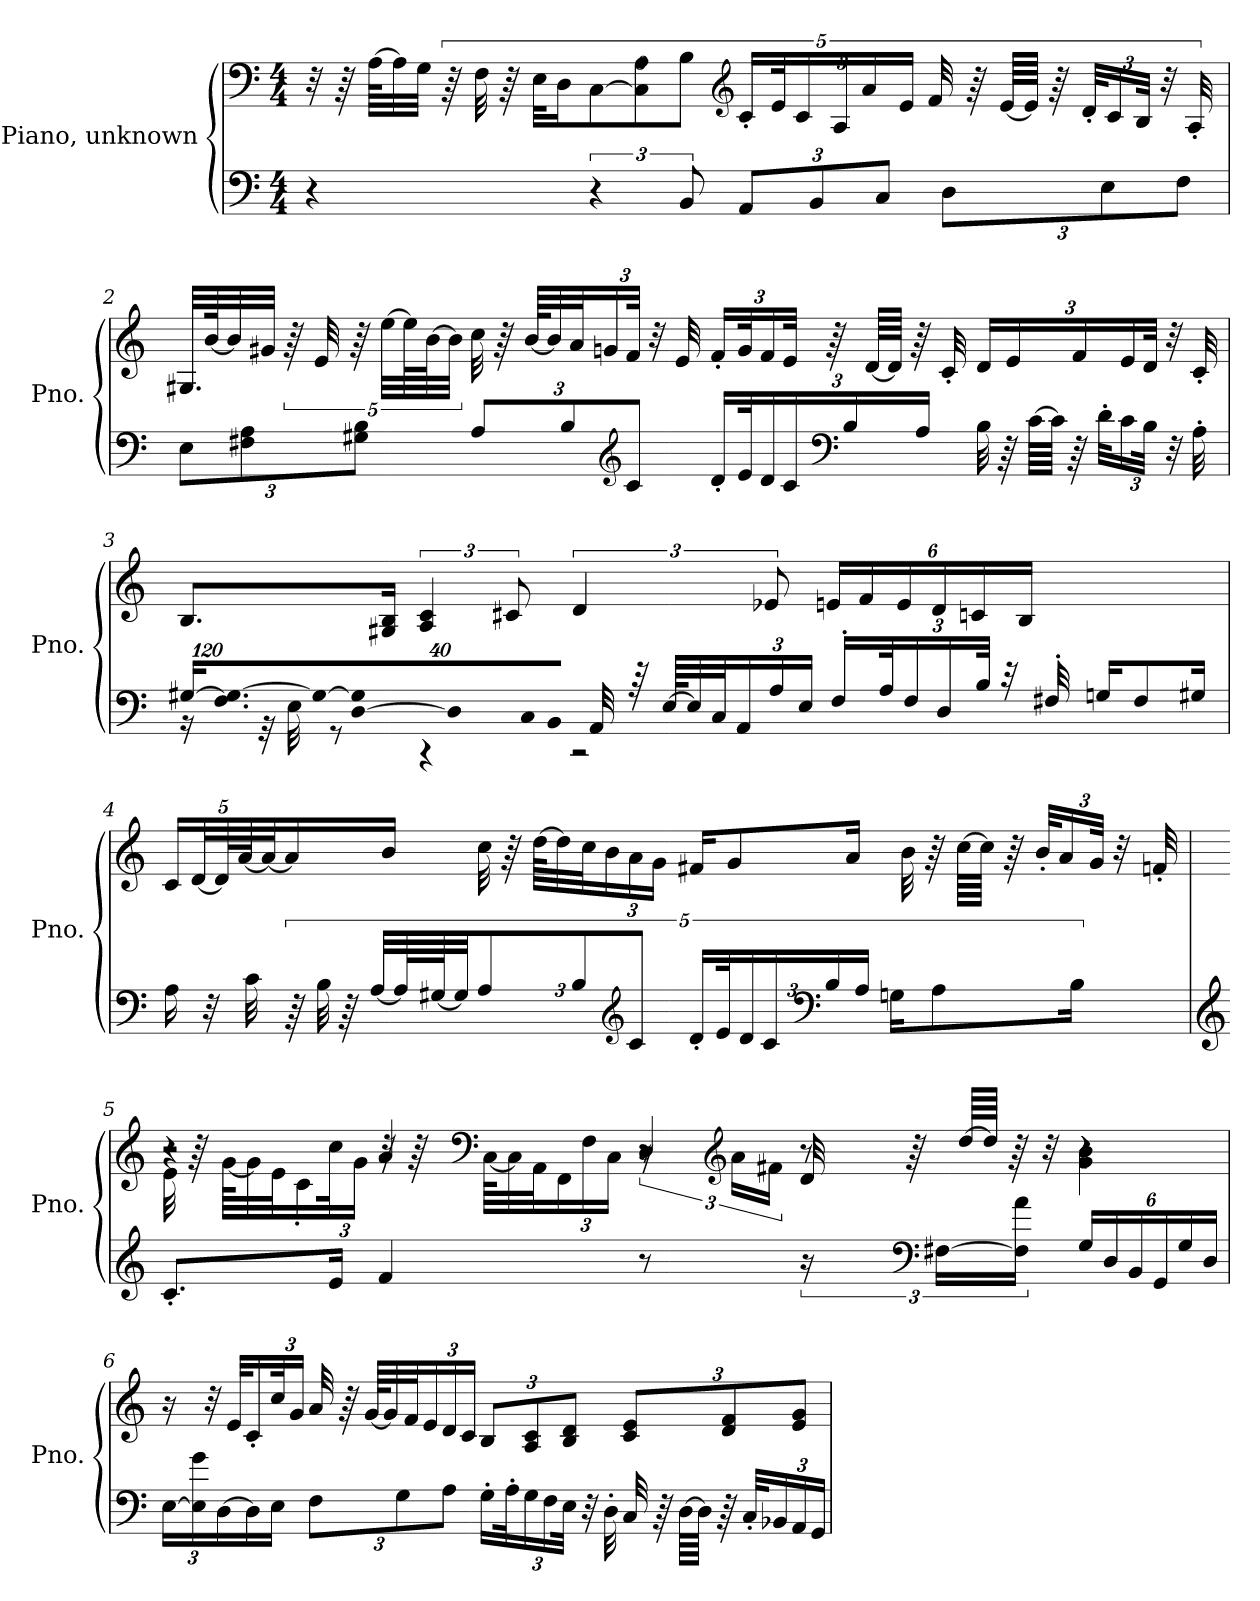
**kern	**kern
*part1	*part1
*staff2	*staff1
*I"Piano, unknown	*
*I'Pno.	*
*clefF4	*clefF4
*k[]	*k[]
*M4/4	*M4/4
*MM120	*MM120
=1	=1
4r	32r
.	64r
.	[64A\KLLL
.	32A\]
.	32G\JJJ
.	80r
.	40F\
.	80r
.	40E\KLL
.	20D\J
*	*Xbrackettup
6r	[12C\
.	12C\] 12A\
12BB/	12B\J
*	*clefG2
*Xbrackettup	*
12AA/L	16c'/LL
.	48e/K
12BB/	24c/
.	24A/
12C/J	24a/
.	24e/JJ
12D\L	32f/
.	64r
.	[64e/LLLL
.	64e/JJJJ]
.	64r
12E\	.
.	32d'/KLL
.	24c/
12F\J	48B/JJk
.	32r
.	32A'/
!!LO:LB:g=z
=2	=2
12E\L	32.G#X/LLL
.	[64b/K
.	32b/]
12F#X\ 12A\	.
.	32g#X/JJJ
*	*brackettup
.	80r
.	40e/
.	80r
12G#X\ 12B\J	.
.	[40ee\LLL
.	80ee\L]
.	[80b\J
.	40b\JJJ]
12A/L	32cc\
.	64r
.	[64b/KLLL
.	32b/]
12B/	.
.	32a/J
*	*Xbrackettup
.	24gn/
*clefG2	*
12c/J	48f/JJk
.	32r
.	32e/
16d'/LL	16f'/LL
48e/K	48g/K
24d/	24f/
24c/	32e/JJk
.	64r
*clefF4	*
24B/	.
.	[64d/LLLL
.	64d/JJJJ]
.	64r
24A/JJ	.
.	32c'/
32B\	24d/LL
64r	.
.	24e/
[64c\LLLL	.
64c\JJJJ]	.
64r	.
.	24f/
32d'\KLL	.
24c\	24e/
48B\JJk	48d/JJk
32r	32r
32A'\	32c'/
!!LO:LB:g=z
=3	=3
!LO:N:vis=32.	!
*^	*
[1920%103G#X/LLL	16r	8.B/L
!LO:N:vis=32.	!	!
1920%103F/ 1920%103G#/_	.	.
.	32r	.
.	32E\	.
!LO:N:vis=32	!	!
640%23G#/_	.	.
.	8r	.
!LO:N:vis=64	!	!
[960%17D/ 960%17G#/]L	.	.
!LO:N:vis=64	!	!
960%17D/J]	.	.
!LO:N:vis=32	!	!
640%23C/	.	.
.	.	16G#X/ 16B/Jk
!LO:N:vis=32	!	!
640%23BB/JJJ	.	.
*	*	*brackettup
.	4r	6A/ 6c/
32AA/	.	.
64r	.	.
[64E/KLLL	.	.
32E/]	.	.
32C/J	.	.
24AA/	.	.
.	.	12c#X/
24A/	.	.
24E/JJ	.	.
.	2r	6d/
16F'/LL	.	.
48A/K	.	.
24F/	.	.
24D/	.	.
.	.	12e-X/
48B/JJk	.	.
32r	.	.
32F#X'/	.	.
*	*	*Xbrackettup
.	.	24en/LL
16Gn/KL	.	.
.	.	24f/
8F#/	.	.
.	.	24e/
.	.	24d/
.	.	24cn/
16G#X/Jk	.	.
.	.	24B/JJ
.	1920ryy	1920ryy
*v	*v	*
!!LO:LB:g=z
=4	=4
16A\	20c/LL
.	[40d/L
32r	.
.	80d/L]
.	[80a/J
32c\	.
.	40a/J_
*brackettup	*
80r	16a/]
40B\	.
80r	.
[40A/LLL	.
.	16b/JJ
80A/L]	.
[80G#X/J	.
40G#/JJ]	.
*Xbrackettup	*
12A/	32cc\
.	64r
.	[64dd\KLLL
.	32dd\]
12B/	.
.	32cc\J
.	24b\
*clefG2	*
12c/J	24a\
.	24g\JJ
16d'/LL	16f#X/KL
48e/K	8g/
24d/	.
24c/	.
*clefF4	*
24B/	.
.	16a/Jk
24A/JJ	.
16Gn\KL	32b\
.	64r
.	[64cc\LLLL
8A\	64cc\JJJJ]
.	64r
.	32b'/KLL
.	24a/
.	48g/JJk
16B\Jk	32r
.	32fn'/
!!LO:LB:g=z
=5	=5
*clefG2	*
*	*^
*	*	*^
8.c'/L	4r	32e\	2r
.	.	64r	.
.	.	[64g\KLLL	.
.	.	32g\]	.
.	.	32e\J	.
.	.	16c'\	.
16e/Jk	.	48cc\K	.
.	.	24g\JJ	.
4f/	4a/	32r	.
.	.	64r	.
*	*clefF4	*	*
.	.	[64C\KLLL	.
.	.	32C\]	.
.	.	32AA\J	.
.	.	24FF\	.
.	.	24F\	.
.	.	24C\JJ	.
*	*	*brackettup	*
8r	8r	24r	4D/
*	*clefG2	*	*
.	.	24a\LL	.
.	.	24f#X\JJ	.
*brackettup	*	*	*
24r	32d/	8r	.
.	64r	.	.
*clefF4	*	*	*
[24F#X\LL	.	.	.
.	[64dd/LLLL	.	.
.	64dd/JJJJ]	.	.
.	64r	.	.
24F#\] 24a\JJ	.	.	.
.	32r	.	.
*Xbrackettup	*	*	*
24G/LL	4r	4g\ 4b\	4r
24D/	.	.	.
24BB/	.	.	.
24GG/	.	.	.
24G/	.	.	.
24D/JJ	.	.	.
*	*v	*v	*v
!!LO:LB:g=z
=6	=6
[24E\LL	16r
24E\] 24g\	.
.	32r
[24D\	.
.	32e/KLL
16D\]	16c'/
*	*Xbrackettup
16E\JJ	48cc/K
.	24g/JJ
12F\L	32a/
.	64r
.	[64g/KLLL
.	32g/]
12G\	.
.	32f/J
.	24e/
12A\J	24d/
.	24c/JJ
16G'\LL	12B/L
48A'\K	.
24G\	12A/ 12c/
24F\	.
48E\JJk	12B/ 12d/J
32r	.
32D'\	.
32C/	12c/ 12e/L
64r	.
[64D\LLLL	.
64D\JJJJ]	.
64r	.
.	12d/ 12f/
32C'/KLL	.
24BB-X/	.
24AA/	12e/ 12g/J
24GG/JJ	.
=	=
*-	*-
